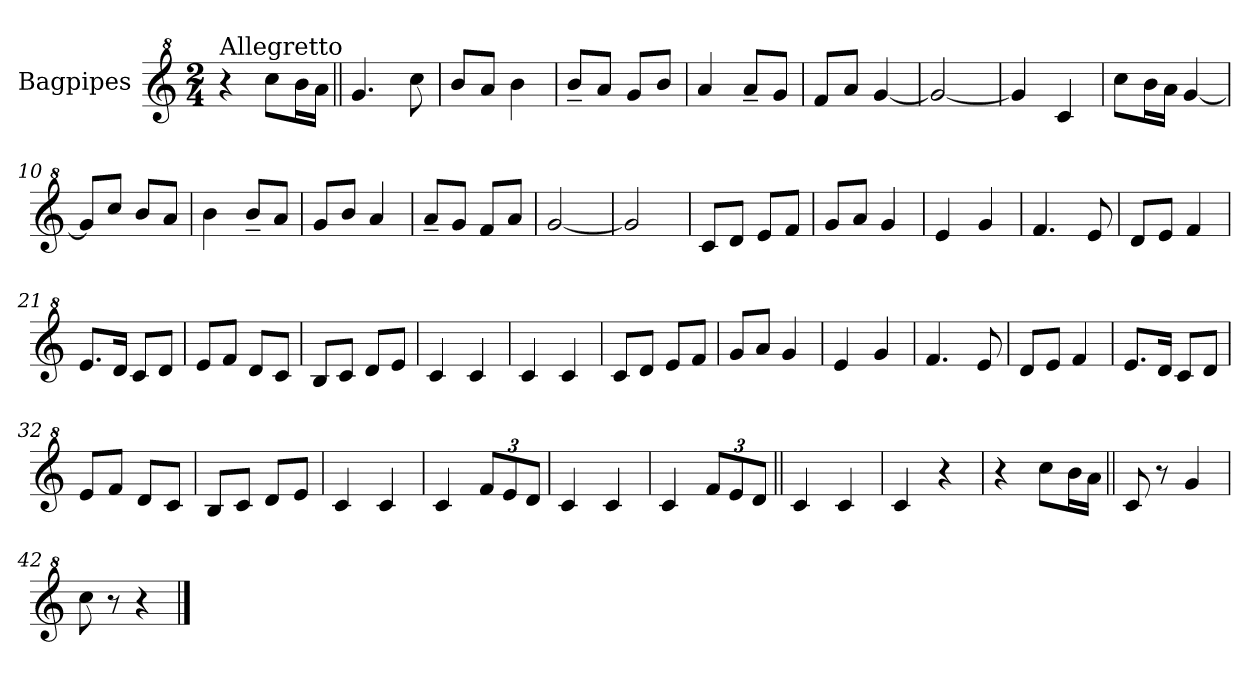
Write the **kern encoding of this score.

**kern
*part1
*staff1
*I"Bagpipes
*I'Bag
*clefG^2
*k[]
*C:
*M2/4
=1
!LO:TX:a:t=Allegretto
4r
8ccc\L
16bb\L
16aa\JJ
=2||
4.gg/
8ccc\
=3
8bb/L
8aa/J
4bb\
=4
8bb~/L
8aa/J
8gg/L
8bb/J
=5
4aa/
8aa~/L
8gg/J
=6
8ff/L
8aa/J
[4gg/
=7
2gg/_
=8
4gg/]
4cc/
=9
8ccc\L
16bb\L
16aa\JJ
[4gg/
=10
8gg/L]
8ccc/J
8bb/L
8aa/J
=11
4bb\
8bb~/L
8aa/J
!!LO:LB:g=z
=12
8gg/L
8bb/J
4aa/
=13
8aa~/L
8gg/J
8ff/L
8aa/J
=14
[2gg/
=15
2gg/]
=16
8cc/L
8dd/J
8ee/L
8ff/J
=17
8gg/L
8aa/J
4gg/
=18
4ee/
4gg/
=19
4.ff/
8ee/
=20
8dd/L
8ee/J
4ff/
=21
8.ee/L
16dd/Jk
8cc/L
8dd/J
=22
8ee/L
8ff/J
8dd/L
8cc/J
!!LO:LB:g=z
=23
8b/L
8cc/J
8dd/L
8ee/J
=24
4cc/
4cc/
=25
4cc/
4cc/
=26
8cc/L
8dd/J
8ee/L
8ff/J
=27
8gg/L
8aa/J
4gg/
=28
4ee/
4gg/
=29
4.ff/
8ee/
=30
8dd/L
8ee/J
4ff/
=31
8.ee/L
16dd/Jk
8cc/L
8dd/J
=32
8ee/L
8ff/J
8dd/L
8cc/J
=33
8b/L
8cc/J
8dd/L
8ee/J
!!LO:LB:g=z
=34
4cc/
4cc/
=35
4cc/
*Xbrackettup
12ff/L
12ee/
12dd/J
=36
4cc/
4cc/
=37
4cc/
12ff/L
12ee/
12dd/J
=38||
4cc/
4cc/
=39
4cc/
4r
=40
4r
8ccc\L
16bb\L
16aa\JJ
=41||
8cc/
8r
4gg/
=42
8ccc\
8r
4r
==
*-
